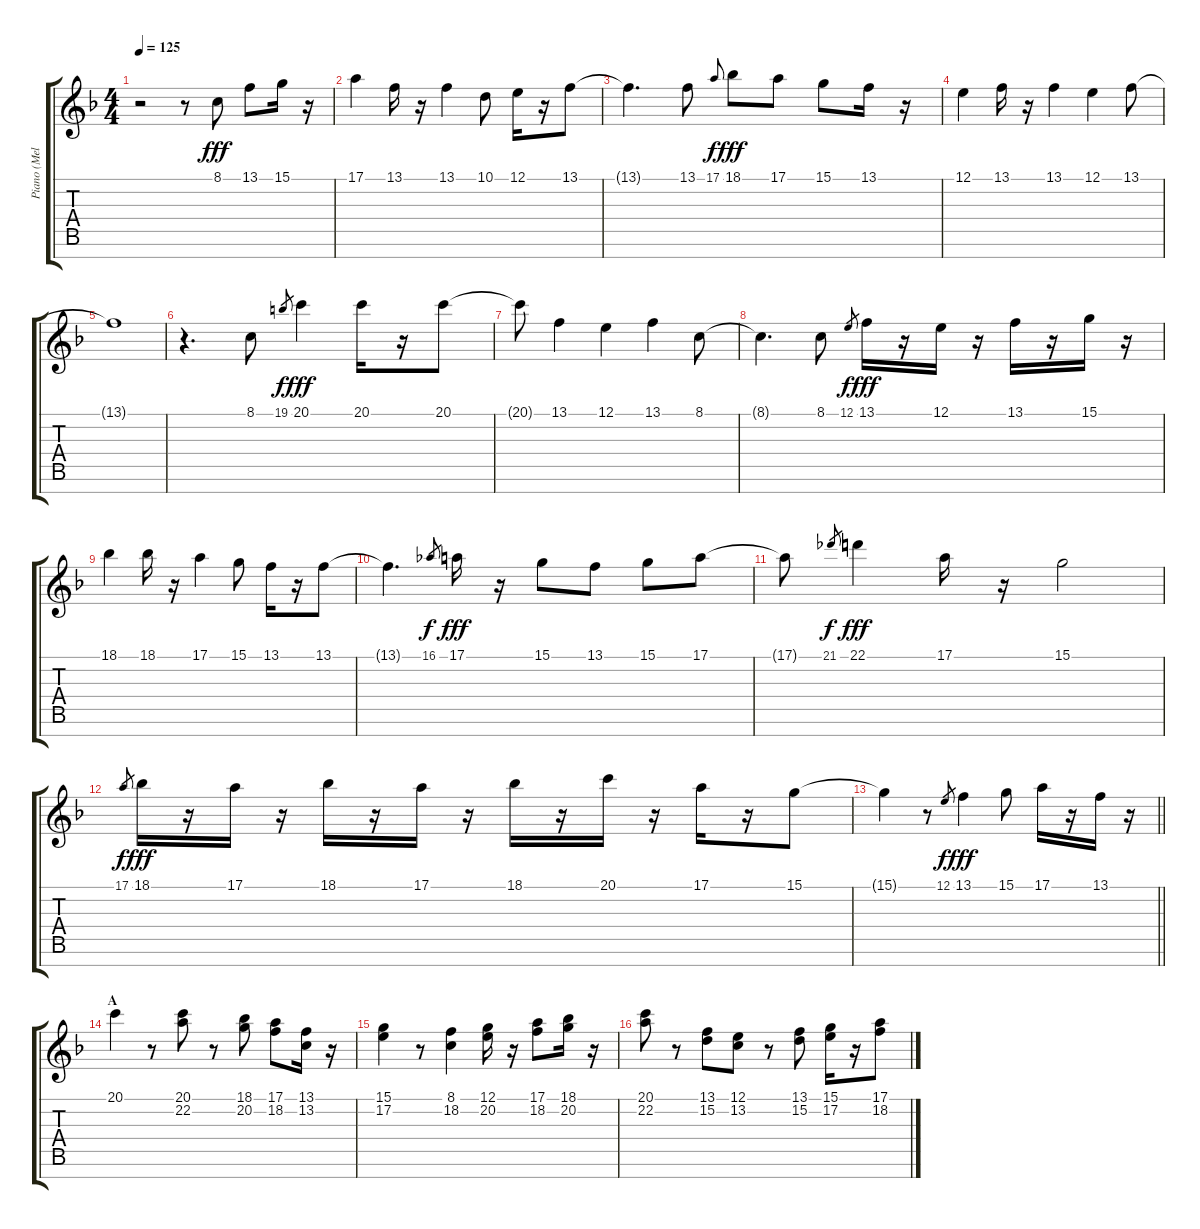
\track ("Piano (Melody)" "Piano (Mel") {instrument acousticgrandpiano}
\staff {score tabs}
\tuning (E4 B3 G3 D3 A2 E2 B1) {hide}
\ts (4 4)
\tempo 125
\clef g2
\ks f
r.2{dy fff} r.8 8.1.8 13.1.8 15.1.16 r.16 |
17.1.4 13.1.16 r.16 13.1.4 10.1.8 12.1.16 r.16 13.1.8 |
13.1{t}.4{d} 13.1.8 17.1.8{gr onbeat dy f} 18.1.8{dy fff} 17.1.8 15.1.8 13.1.16 r.16 |
12.1.4 13.1.16 r.16 13.1.4 12.1.4 13.1.8 |
13.1{t}.1 |
r.4{d} 8.1.8 19.1.8{gr dy f} 20.1.4{dy fff} 20.1.16 r.16 20.1.8 |
20.1{t}.8 13.1.4 12.1.4 13.1.4 8.1.8 |
8.1{t}.4{d} 8.1.8 12.1.8{gr dy f} 13.1.16{dy fff} r.16 12.1.16 r.16 13.1.16 r.16 15.1.16 r.16 |
18.1.4 18.1.16 r.16 17.1.4 15.1.8 13.1.16 r.16 13.1.8 |
13.1{t}.4{d} 16.1.8{gr dy f} 17.1.16{dy fff} r.16 15.1.8 13.1.8 15.1.8 17.1.8 |
17.1{t}.8 21.1.8{gr dy f} 22.1.4{dy fff} 17.1.16 r.16 15.1.2 |
17.1.8{gr dy f} 18.1.16{dy fff} r.16 17.1.16 r.16 18.1.16 r.16 17.1.16 r.16 18.1.16 r.16 20.1.16 r.16 17.1.16 r.16 15.1.8 |
\barLineRight lightlight
15.1{t}.4 r.8 12.1.8{gr dy f} 13.1.4{dy fff} 15.1.8 17.1.16 r.16 13.1.16 r.16 |
\section ("" "A")
20.1.4 r.8 (20.1 22.2).8 r.8 (18.1 20.2).8 (17.1 18.2).8 (13.1 13.2).16 r.16 |
(15.1 17.2).4 r.8 (8.1 18.2).4 (12.1 20.2).16 r.16 (17.1 18.2).8 (18.1 20.2).16 r.16 |
(20.1 22.2).8 r.8 (13.1 15.2).8 (12.1 13.2).8 r.8 (13.1 15.2).8 (15.1 17.2).16 r.16 (17.1 18.2).8
